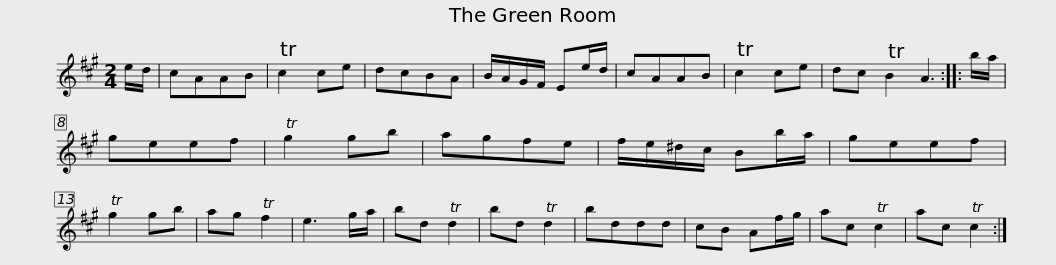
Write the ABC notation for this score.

X:1
L:1/8
M:2/4
I:linebreak $
K:A
V:1 treble
V:1
 e/d/ | cAAB | Tc2 ce | dcBA | B/A/G/F/ Ee/d/ | %5
 cAAB | Tc2 ce | dc TB2 A3 :: b/a/ | geef | %10
 Tg2 gb |$ agfe | f/e/^d/c/ Bb/a/ | geef | Tg2 gb | %15
 ag Tf2 | e3 g/a/ | bd Td2 | bd Td2 | bddd | %20
 cB Af/g/ |$ ac Tc2 | ac Tc2 :| %23
